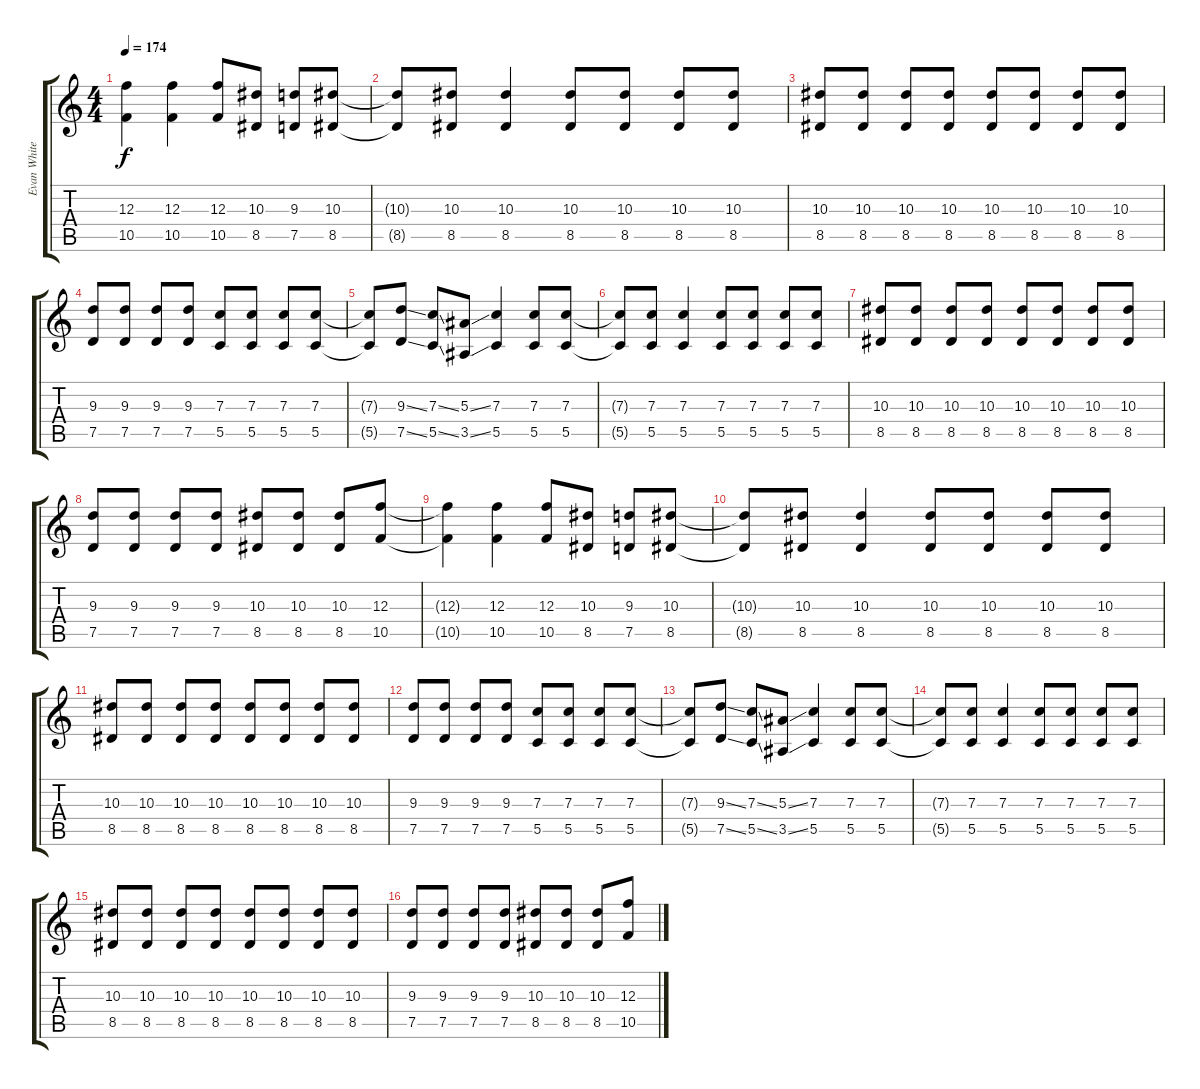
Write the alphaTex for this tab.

\track ("Evan White (Guitar 2001-2003 BG Guitar)" "Evan White") {instrument distortionguitar}
\staff {score tabs}
\tuning (D4 A3 F3 C3 G2 C2) {hide}
\ts (4 4)
\tempo 174
\clef g2
\ks c
(12.3{t} 10.5{t}).4{dy f} (12.3 10.5).4 (12.3 10.5).8 (10.3 8.5).8 (9.3 7.5).8 (10.3 8.5).8 |
(10.3{t} 8.5{t}).8 (10.3 8.5).8 (10.3 8.5).4 (10.3 8.5).8 (10.3 8.5).8 (10.3 8.5).8 (10.3 8.5).8 |
(10.3 8.5).8 (10.3 8.5).8 (10.3 8.5).8 (10.3 8.5).8 (10.3 8.5).8 (10.3 8.5).8 (10.3 8.5).8 (10.3 8.5).8 |
(9.3 7.5).8 (9.3 7.5).8 (9.3 7.5).8 (9.3 7.5).8 (7.3 5.5).8 (7.3 5.5).8 (7.3 5.5).8 (7.3 5.5).8 |
(7.3{t} 5.5{t}).8 (9.3{ss} 7.5{ss}).8 (7.3{ss} 5.5{ss}).8 (5.3{ss} 3.5{ss}).8 (7.3 5.5).4 (7.3 5.5).8 (7.3 5.5).8 |
(7.3{t} 5.5{t}).8 (7.3 5.5).8 (7.3 5.5).4 (7.3 5.5).8 (7.3 5.5).8 (7.3 5.5).8 (7.3 5.5).8 |
(10.3 8.5).8 (10.3 8.5).8 (10.3 8.5).8 (10.3 8.5).8 (10.3 8.5).8 (10.3 8.5).8 (10.3 8.5).8 (10.3 8.5).8 |
(9.3 7.5).8 (9.3 7.5).8 (9.3 7.5).8 (9.3 7.5).8 (10.3 8.5).8 (10.3 8.5).8 (10.3 8.5).8 (12.3 10.5).8 |
(12.3{t} 10.5{t}).4 (12.3 10.5).4 (12.3 10.5).8 (10.3 8.5).8 (9.3 7.5).8 (10.3 8.5).8 |
(10.3{t} 8.5{t}).8 (10.3 8.5).8 (10.3 8.5).4 (10.3 8.5).8 (10.3 8.5).8 (10.3 8.5).8 (10.3 8.5).8 |
(10.3 8.5).8{volume 12} (10.3 8.5).8 (10.3 8.5).8 (10.3 8.5).8 (10.3 8.5).8 (10.3 8.5).8 (10.3 8.5).8 (10.3 8.5).8 |
(9.3 7.5).8 (9.3 7.5).8 (9.3 7.5).8 (9.3 7.5).8 (7.3 5.5).8 (7.3 5.5).8 (7.3 5.5).8 (7.3 5.5).8 |
(7.3{t} 5.5{t}).8 (9.3{ss} 7.5{ss}).8 (7.3{ss} 5.5{ss}).8 (5.3{ss} 3.5{ss}).8 (7.3 5.5).4 (7.3 5.5).8 (7.3 5.5).8 |
(7.3{t} 5.5{t}).8 (7.3 5.5).8 (7.3 5.5).4 (7.3 5.5).8 (7.3 5.5).8 (7.3 5.5).8 (7.3 5.5).8 |
(10.3 8.5).8{volume 10} (10.3 8.5).8 (10.3 8.5).8 (10.3 8.5).8 (10.3 8.5).8 (10.3 8.5).8 (10.3 8.5).8 (10.3 8.5).8 |
(9.3 7.5).8 (9.3 7.5).8 (9.3 7.5).8 (9.3 7.5).8 (10.3 8.5).8 (10.3 8.5).8 (10.3 8.5).8 (12.3 10.5).8
